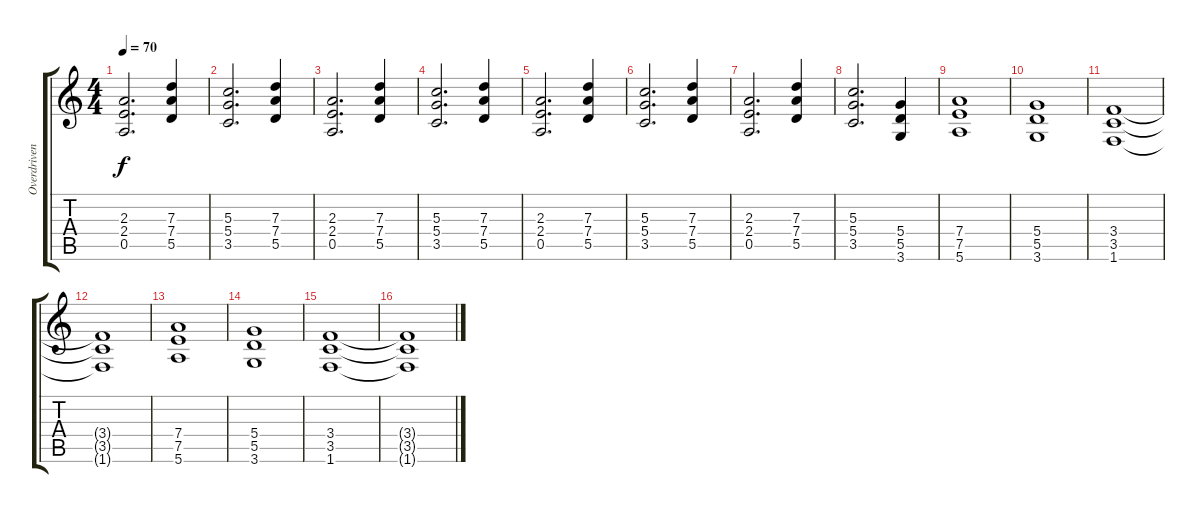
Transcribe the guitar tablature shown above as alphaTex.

\track ("Overdriven Guitar" "Overdriven") {instrument overdrivenguitar}
\staff {score tabs}
\tuning (E4 B3 G3 D3 A2 E2) {hide}
\ts (4 4)
\tempo 70
\clef g2
\ks c
(2.3 2.4 0.5).2{d dy f} (7.3 7.4 5.5).4 |
(5.3 5.4 3.5).2{d} (7.3 7.4 5.5).4 |
(2.3 2.4 0.5).2{d} (7.3 7.4 5.5).4 |
(5.3 5.4 3.5).2{d} (7.3 7.4 5.5).4 |
(2.3 2.4 0.5).2{d} (7.3 7.4 5.5).4 |
(5.3 5.4 3.5).2{d} (7.3 7.4 5.5).4 |
(2.3 2.4 0.5).2{d} (7.3 7.4 5.5).4 |
(5.3 5.4 3.5).2{d} (5.4 5.5 3.6).4 |
(7.4 7.5 5.6).1 |
(5.4 5.5 3.6).1 |
(3.4 3.5 1.6).1 |
(3.4{t} 3.5{t} 1.6{t}).1 |
(7.4 7.5 5.6).1 |
(5.4 5.5 3.6).1 |
(3.4 3.5 1.6).1 |
(3.4{t} 3.5{t} 1.6{t}).1
